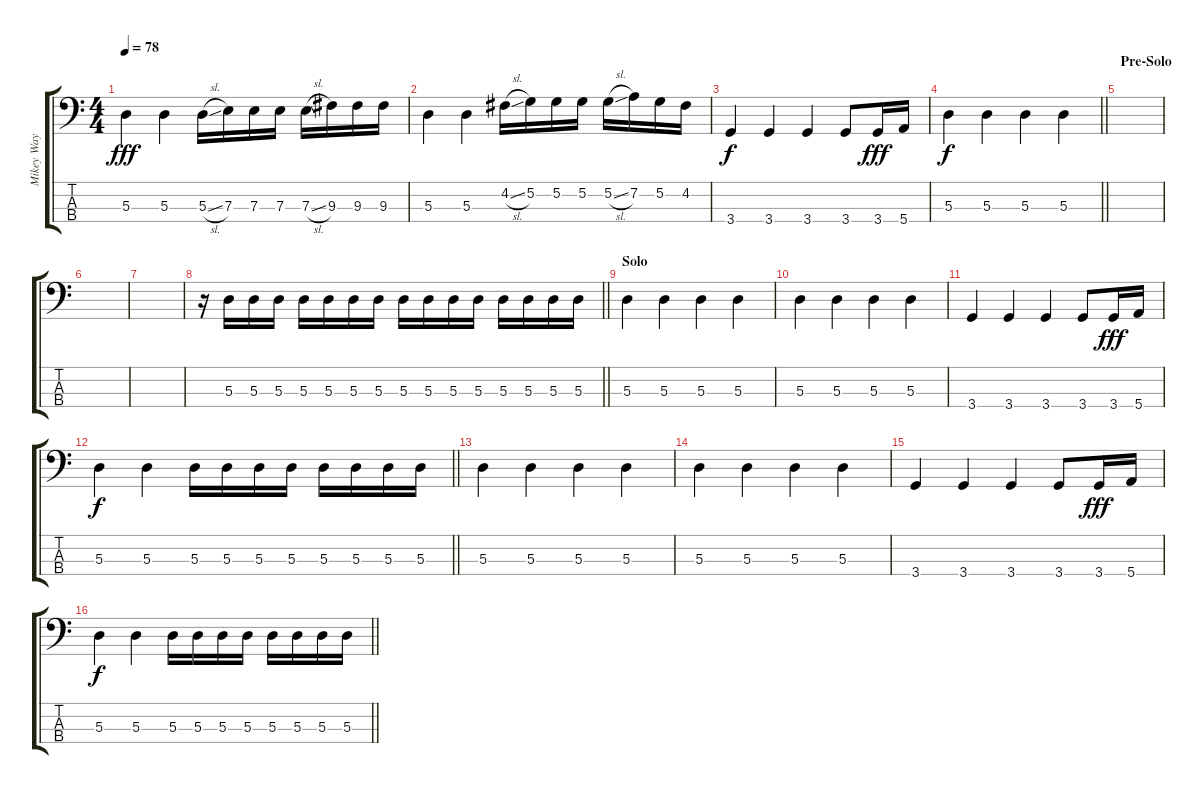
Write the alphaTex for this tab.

\track ("Mikey Way [Bass]" "Mikey Way ") {instrument electricbasspick}
\staff {score tabs}
\tuning (G2 D2 A1 E1) {hide}
\ts (4 4)
\tempo 78
\clef f4
\ks c
5.3.4{dy fff} 5.3.4 5.3{sl}.16 7.3.16 7.3.16 7.3.16 7.3{sl}.16 9.3.16 9.3.16 9.3.16 |
5.3.4 5.3.4 4.2{sl}.16 5.2.16 5.2.16 5.2.16 5.2{sl}.16 7.2.16 5.2.16 4.2.16 |
3.4.4{dy f} 3.4.4 3.4.4 3.4.8 3.4.16{dy fff} 5.4.16 |
\barLineRight lightlight
5.3.4{dy f} 5.3.4 5.3.4 5.3.4 |
\section ("" "Pre-Solo")
|
|
|
\barLineRight lightlight
r.16 5.3.16 5.3.16 5.3.16 5.3.16 5.3.16 5.3.16 5.3.16 5.3.16 5.3.16 5.3.16 5.3.16 5.3.16 5.3.16 5.3.16 5.3.16 |
\section ("" "Solo")
5.3.4 5.3.4 5.3.4 5.3.4 |
5.3.4 5.3.4 5.3.4 5.3.4 |
3.4.4 3.4.4 3.4.4 3.4.8 3.4.16{dy fff} 5.4.16 |
\barLineRight lightlight
5.3.4{dy f} 5.3.4 5.3.16 5.3.16 5.3.16 5.3.16 5.3.16 5.3.16 5.3.16 5.3.16 |
5.3.4 5.3.4 5.3.4 5.3.4 |
5.3.4 5.3.4 5.3.4 5.3.4 |
3.4.4 3.4.4 3.4.4 3.4.8 3.4.16{dy fff} 5.4.16 |
\barLineRight lightlight
5.3.4{dy f} 5.3.4 5.3.16 5.3.16 5.3.16 5.3.16 5.3.16 5.3.16 5.3.16 5.3.16
